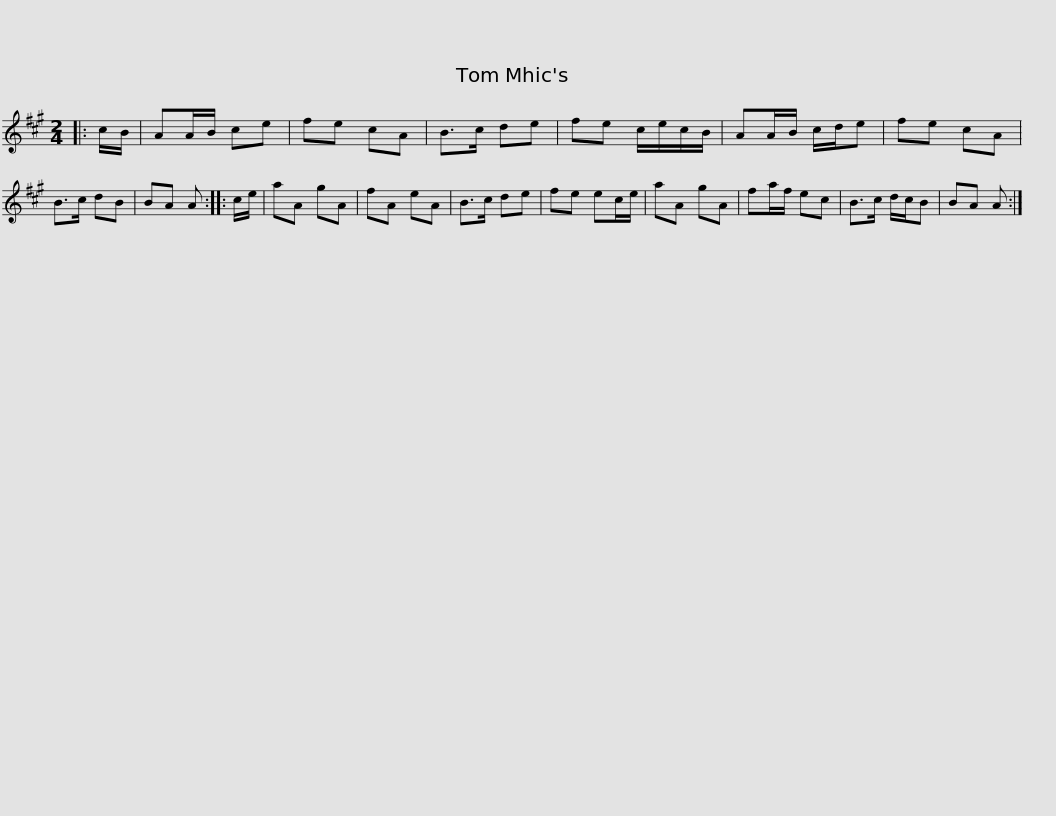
X:1
L:1/8
M:2/4
I:linebreak $
K:A
V:1 treble
V:1
|: c/B/ | AA/B/ ce | fe cA | B>c de | fe c/e/c/B/ | %5
 AA/B/ c/d/e | fe cA | B>c dB | BA A :: c/e/ |$ %10
 aA gA | fA eA | B>c de | fe ec/e/ | aA gA | %15
 fa/f/ ec | B>c d/c/B | BA A :| %18
